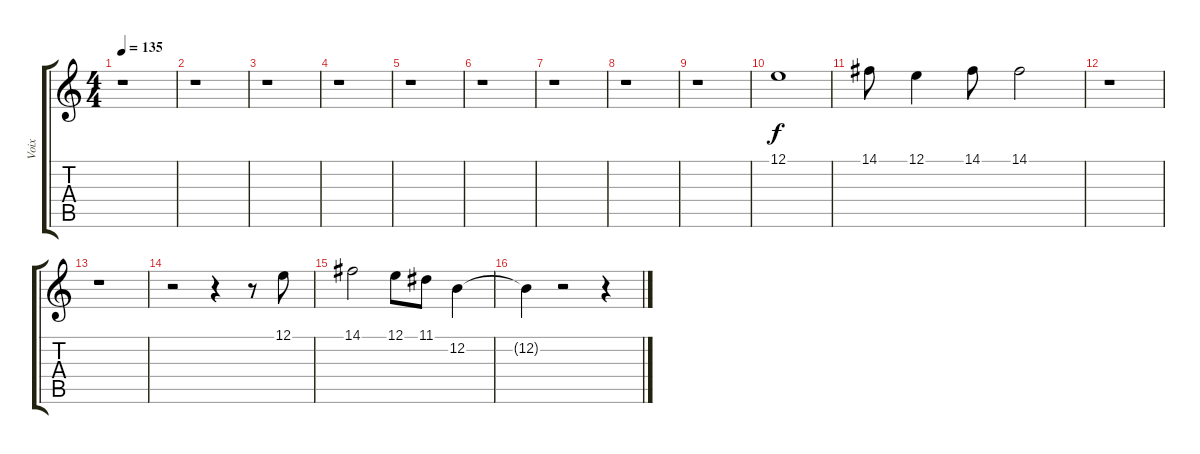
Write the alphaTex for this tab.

\track ("Voix" "Voix") {instrument fx8scifi}
\staff {score tabs}
\tuning (E4 B3 G3 D3 A2 E2) {hide}
\ts (4 4)
\tempo 135
\clef g2
\ks c
r.1{dy f} |
r.1 |
r.1 |
r.1 |
r.1 |
r.1 |
r.1 |
r.1 |
r.1 |
12.1.1 |
14.1.8 12.1.4 14.1.8 14.1.2 |
r.1 |
r.1 |
r.2 r.4 r.8 12.1.8 |
14.1.2 12.1.8 11.1.8 12.2.4 |
12.2{t}.4 r.2 r.4
